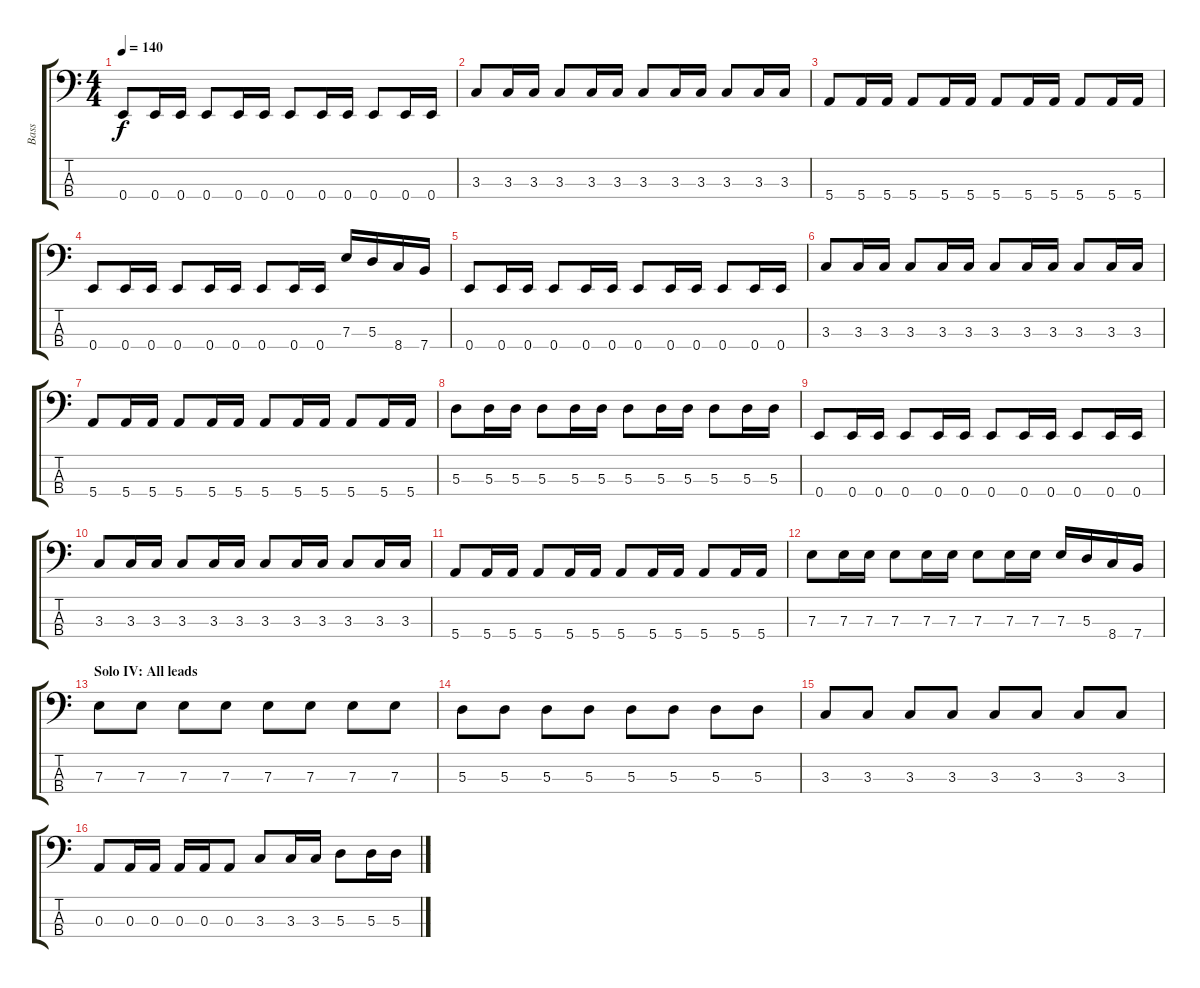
\track ("Bass" "Bass") {instrument electricbasspick}
\staff {score tabs}
\tuning (G2 D2 A1 E1) {hide}
\ts (4 4)
\tempo 140
\clef f4
\ks c
0.4.8{dy f} 0.4.16 0.4.16 0.4.8 0.4.16 0.4.16 0.4.8 0.4.16 0.4.16 0.4.8 0.4.16 0.4.16 |
3.3.8 3.3.16 3.3.16 3.3.8 3.3.16 3.3.16 3.3.8 3.3.16 3.3.16 3.3.8 3.3.16 3.3.16 |
5.4.8 5.4.16 5.4.16 5.4.8 5.4.16 5.4.16 5.4.8 5.4.16 5.4.16 5.4.8 5.4.16 5.4.16 |
0.4.8 0.4.16 0.4.16 0.4.8 0.4.16 0.4.16 0.4.8 0.4.16 0.4.16 7.3.16 5.3.16 8.4.16 7.4.16 |
0.4.8 0.4.16 0.4.16 0.4.8 0.4.16 0.4.16 0.4.8 0.4.16 0.4.16 0.4.8 0.4.16 0.4.16 |
3.3.8 3.3.16 3.3.16 3.3.8 3.3.16 3.3.16 3.3.8 3.3.16 3.3.16 3.3.8 3.3.16 3.3.16 |
5.4.8 5.4.16 5.4.16 5.4.8 5.4.16 5.4.16 5.4.8 5.4.16 5.4.16 5.4.8 5.4.16 5.4.16 |
5.3.8 5.3.16 5.3.16 5.3.8 5.3.16 5.3.16 5.3.8 5.3.16 5.3.16 5.3.8 5.3.16 5.3.16 |
0.4.8 0.4.16 0.4.16 0.4.8 0.4.16 0.4.16 0.4.8 0.4.16 0.4.16 0.4.8 0.4.16 0.4.16 |
3.3.8 3.3.16 3.3.16 3.3.8 3.3.16 3.3.16 3.3.8 3.3.16 3.3.16 3.3.8 3.3.16 3.3.16 |
5.4.8 5.4.16 5.4.16 5.4.8 5.4.16 5.4.16 5.4.8 5.4.16 5.4.16 5.4.8 5.4.16 5.4.16 |
7.3.8 7.3.16 7.3.16 7.3.8 7.3.16 7.3.16 7.3.8 7.3.16 7.3.16 7.3.16 5.3.16 8.4.16 7.4.16 |
\section ("" "Solo IV: All leads")
7.3.8 7.3.8 7.3.8 7.3.8 7.3.8 7.3.8 7.3.8 7.3.8 |
5.3.8 5.3.8 5.3.8 5.3.8 5.3.8 5.3.8 5.3.8 5.3.8 |
3.3.8 3.3.8 3.3.8 3.3.8 3.3.8 3.3.8 3.3.8 3.3.8 |
0.3.8 0.3.16 0.3.16 0.3.16 0.3.16 0.3.8 3.3.8 3.3.16 3.3.16 5.3.8 5.3.16 5.3.16
